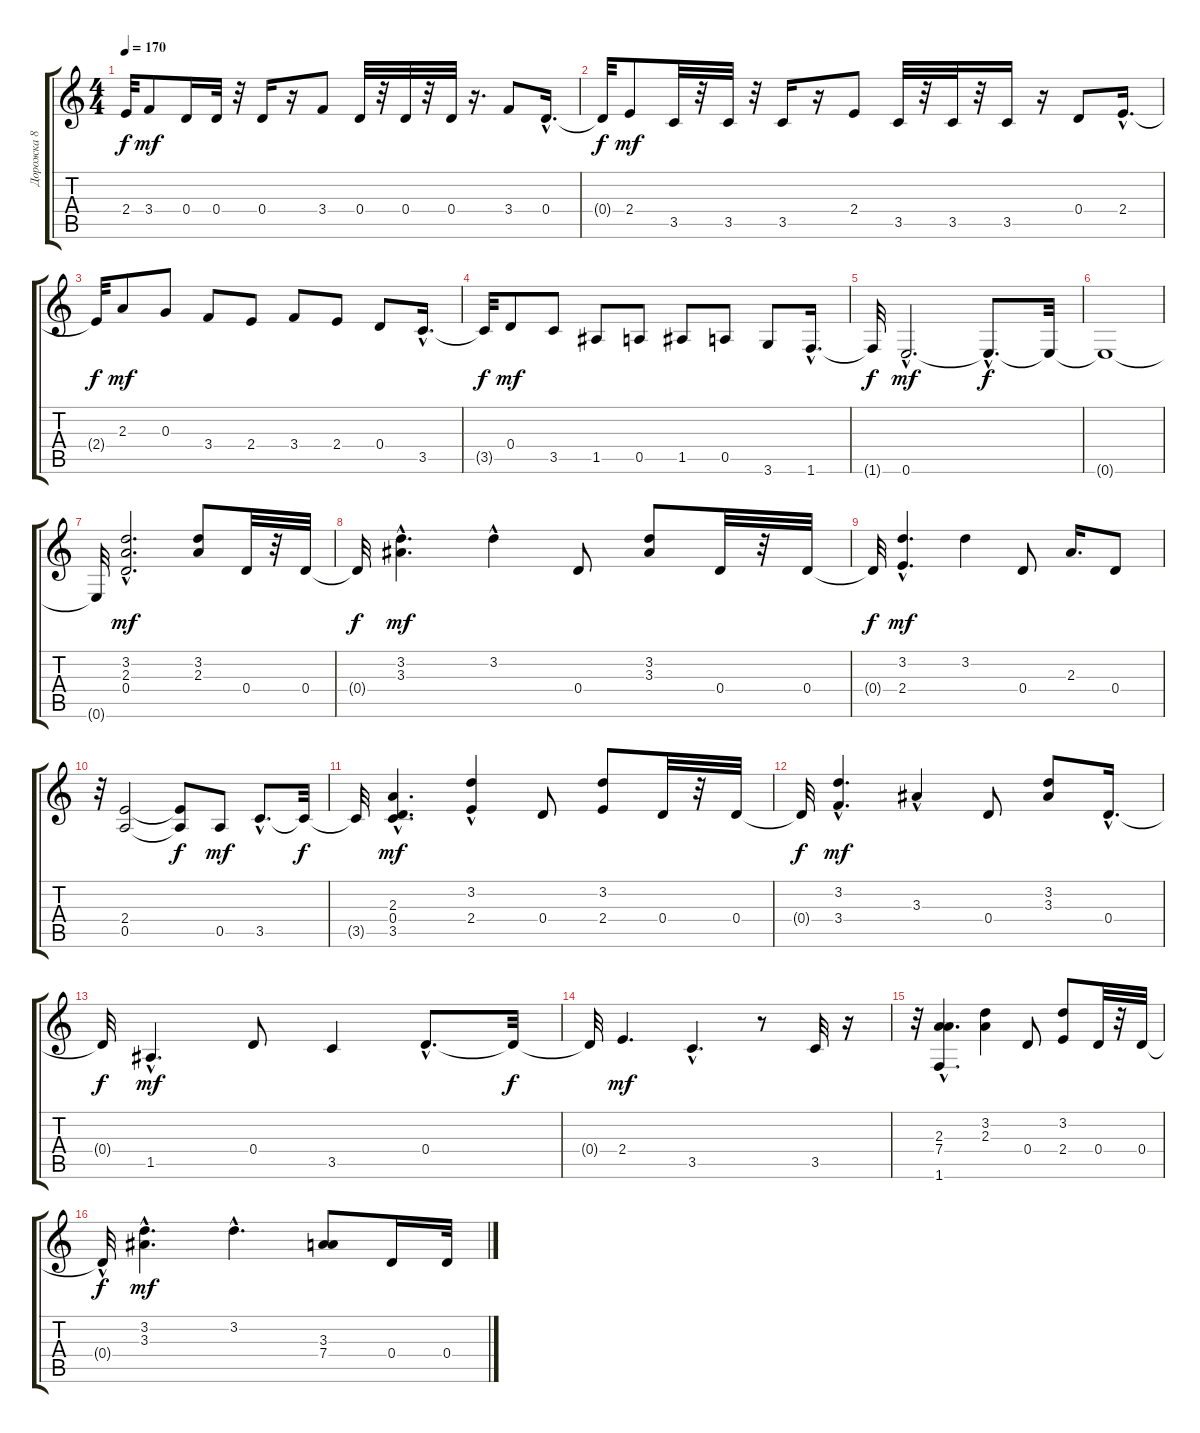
\track ("Дорожка 8" "Дорожка 8") {instrument overdrivenguitar}
\staff {score tabs}
\tuning (E4 B3 G3 D3 A2 E2) {hide}
\ts (4 4)
\tempo 170
\clef g2
\ks c
2.4{t}.32{dy f} 3.4.8{dy mf} 0.4.16 0.4.32 r.32 0.4.16 r.16 3.4.8 0.4.32 r.32 0.4.32 r.32 0.4.32 r.16{d} 3.4.8 0.4{hac}.16{d} |
0.4{t}.32{dy f} 2.4.8{dy mf} 3.5.32 r.32 3.5.32 r.32 3.5.16 r.16 2.4.8 3.5.32 r.32 3.5.32 r.32 3.5.16 r.16 0.4.8 2.4{hac}.16{d} |
2.4{t}.32{dy f} 2.3.8{dy mf} 0.3.8 3.4.8 2.4.8 3.4.8 2.4.8 0.4.8 3.5{hac}.16{d} |
3.5{t}.32{dy f} 0.4.8{dy mf} 3.5.8 1.5.8 0.5.8 1.5.8 0.5.8 3.6.8 1.6{hac}.16{d} |
1.6{t}.32{dy f} 0.6{hac}.2{d dy mf} 0.6{hac t}.8{d dy f} 0.6{t}.32 |
0.6{t}.1 |
0.6{t}.32 (3.2{hac} 2.3{hac} 0.4{hac}).2{d dy mf} (3.2 2.3).8 0.4.32 r.32 0.4.32 |
0.4{t}.32{dy f} (3.2{hac} 3.3{hac}).4{d dy mf} 3.2{hac}.4 0.4.8 (3.2 3.3).8 0.4.32 r.32 0.4.32 |
0.4{t}.32{dy f} (3.2{hac} 2.4{hac}).4{d dy mf} 3.2.4 0.4.8 2.3.16{d} 0.4.8 |
r.32 (2.4 0.5).2 (2.4{t} 0.5{t}).8{dy f} 0.5.8{dy mf} 3.5{hac}.8{d} 3.5{t}.32{dy f} |
3.5{t}.32 (2.3{hac} 0.4 3.5{hac}).4{d dy mf} (3.2 2.4{hac}).4 0.4.8 (3.2 2.4).8 0.4.32 r.32 0.4.32 |
0.4{t}.32{dy f} (3.2{hac} 3.4{hac}).4{d dy mf} 3.3{hac}.4 0.4.8 (3.2 3.3).8 0.4{hac}.16{d} |
0.4{t}.32{dy f} 1.5{hac}.4{d dy mf} 0.4.8 3.5.4 0.4{hac}.8{d} 0.4{t}.32{dy f} |
0.4{t}.32 2.4.4{d dy mf} 3.5{hac}.4{d} r.8 3.5.32 r.16 |
r.32 (2.3{hac} 7.4{hac} 1.6{hac}).4{d} (3.2 2.3).4 0.4.8 (3.2 2.4).8 0.4.32 r.32 0.4.32 |
0.4{hac t}.32{dy f} (3.2{hac} 3.3{hac}).4{d dy mf} 3.2{hac}.4{d} (3.3 7.4).8 0.4.16 0.4.32
